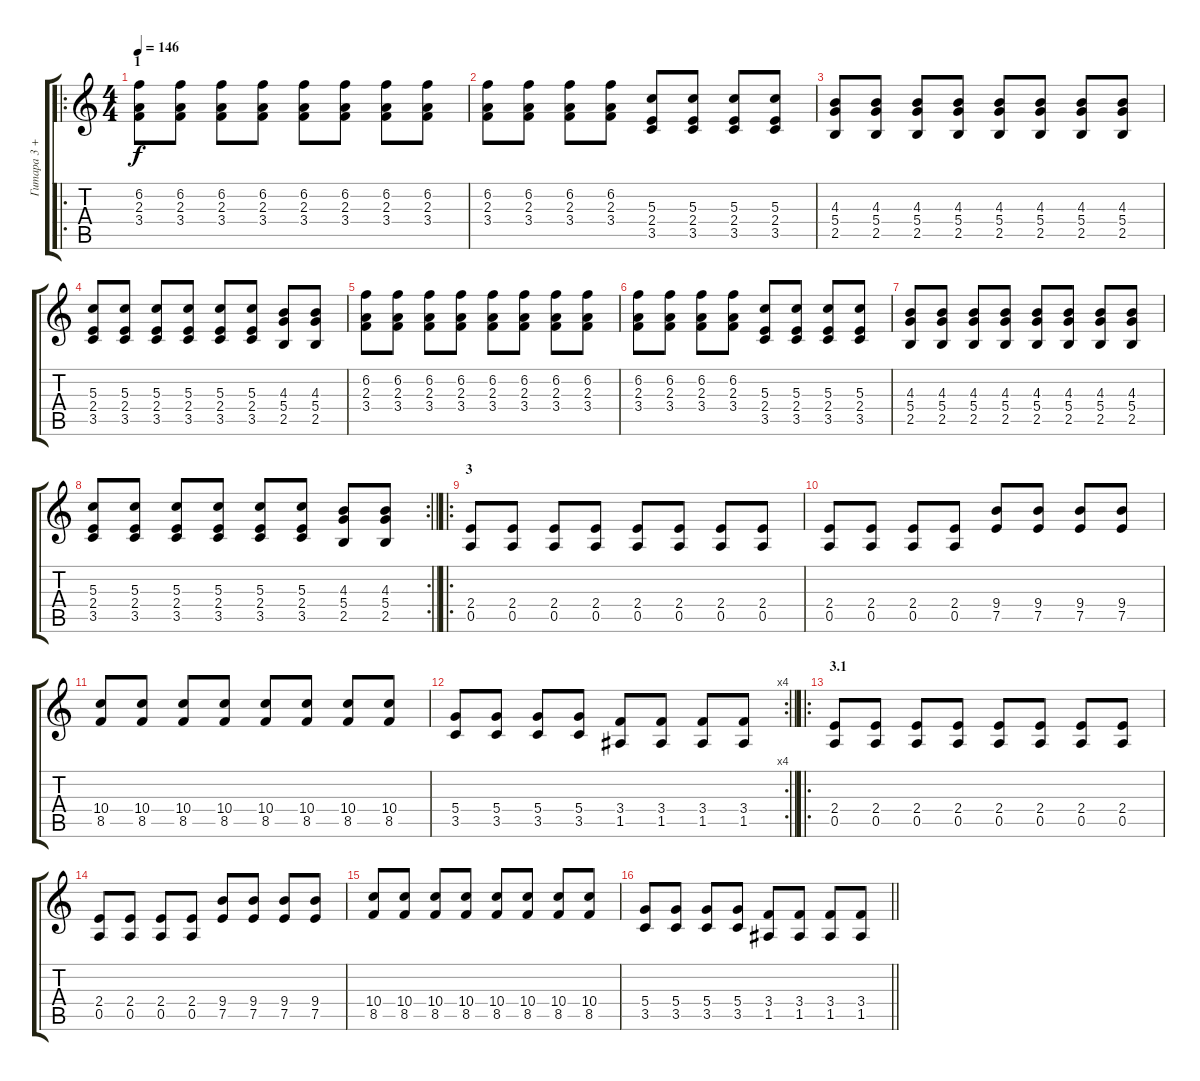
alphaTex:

\track ("Гитара 3 + B" "Гитара 3 +") {instrument distortionguitar}
\staff {score tabs}
\tuning (E4 B3 G3 D3 A2 E2) {hide}
\ro
\ts (4 4)
\section ("" "1")
\tempo 146
\clef g2
\ks c
(6.2 2.3 3.4).8{dy f} (6.2 2.3 3.4).8 (6.2 2.3 3.4).8 (6.2 2.3 3.4).8 (6.2 2.3 3.4).8 (6.2 2.3 3.4).8 (6.2 2.3 3.4).8 (6.2 2.3 3.4).8 |
(6.2 2.3 3.4).8 (6.2 2.3 3.4).8 (6.2 2.3 3.4).8 (6.2 2.3 3.4).8 (5.3 2.4 3.5).8 (5.3 2.4 3.5).8 (5.3 2.4 3.5).8 (5.3 2.4 3.5).8 |
(4.3 5.4 2.5).8 (4.3 5.4 2.5).8 (4.3 5.4 2.5).8 (4.3 5.4 2.5).8 (4.3 5.4 2.5).8 (4.3 5.4 2.5).8 (4.3 5.4 2.5).8 (4.3 5.4 2.5).8 |
(5.3 2.4 3.5).8 (5.3 2.4 3.5).8 (5.3 2.4 3.5).8 (5.3 2.4 3.5).8 (5.3 2.4 3.5).8 (5.3 2.4 3.5).8 (4.3 5.4 2.5).8 (4.3 5.4 2.5).8 |
(6.2 2.3 3.4).8 (6.2 2.3 3.4).8 (6.2 2.3 3.4).8 (6.2 2.3 3.4).8 (6.2 2.3 3.4).8 (6.2 2.3 3.4).8 (6.2 2.3 3.4).8 (6.2 2.3 3.4).8 |
(6.2 2.3 3.4).8 (6.2 2.3 3.4).8 (6.2 2.3 3.4).8 (6.2 2.3 3.4).8 (5.3 2.4 3.5).8 (5.3 2.4 3.5).8 (5.3 2.4 3.5).8 (5.3 2.4 3.5).8 |
(4.3 5.4 2.5).8 (4.3 5.4 2.5).8 (4.3 5.4 2.5).8 (4.3 5.4 2.5).8 (4.3 5.4 2.5).8 (4.3 5.4 2.5).8 (4.3 5.4 2.5).8 (4.3 5.4 2.5).8 |
\rc 2
\barLineRight lightlight
(5.3 2.4 3.5).8 (5.3 2.4 3.5).8 (5.3 2.4 3.5).8 (5.3 2.4 3.5).8 (5.3 2.4 3.5).8 (5.3 2.4 3.5).8 (4.3 5.4 2.5).8 (4.3 5.4 2.5).8 |
\ro
\section ("" "3")
(2.4 0.5).8 (2.4 0.5).8 (2.4 0.5).8 (2.4 0.5).8 (2.4 0.5).8 (2.4 0.5).8 (2.4 0.5).8 (2.4 0.5).8 |
(2.4 0.5).8 (2.4 0.5).8 (2.4 0.5).8 (2.4 0.5).8 (9.4 7.5).8 (9.4 7.5).8 (9.4 7.5).8 (9.4 7.5).8 |
(10.4 8.5).8 (10.4 8.5).8 (10.4 8.5).8 (10.4 8.5).8 (10.4 8.5).8 (10.4 8.5).8 (10.4 8.5).8 (10.4 8.5).8 |
\rc 4
\barLineRight lightlight
(5.4 3.5).8 (5.4 3.5).8 (5.4 3.5).8 (5.4 3.5).8 (3.4 1.5).8 (3.4 1.5).8 (3.4 1.5).8 (3.4 1.5).8 |
\ro
\section ("" "3.1")
(2.4 0.5).8 (2.4 0.5).8 (2.4 0.5).8 (2.4 0.5).8 (2.4 0.5).8 (2.4 0.5).8 (2.4 0.5).8 (2.4 0.5).8 |
(2.4 0.5).8 (2.4 0.5).8 (2.4 0.5).8 (2.4 0.5).8 (9.4 7.5).8 (9.4 7.5).8 (9.4 7.5).8 (9.4 7.5).8 |
(10.4 8.5).8 (10.4 8.5).8 (10.4 8.5).8 (10.4 8.5).8 (10.4 8.5).8 (10.4 8.5).8 (10.4 8.5).8 (10.4 8.5).8 |
\barLineRight lightlight
(5.4 3.5).8 (5.4 3.5).8 (5.4 3.5).8 (5.4 3.5).8 (3.4 1.5).8 (3.4 1.5).8 (3.4 1.5).8 (3.4 1.5).8
